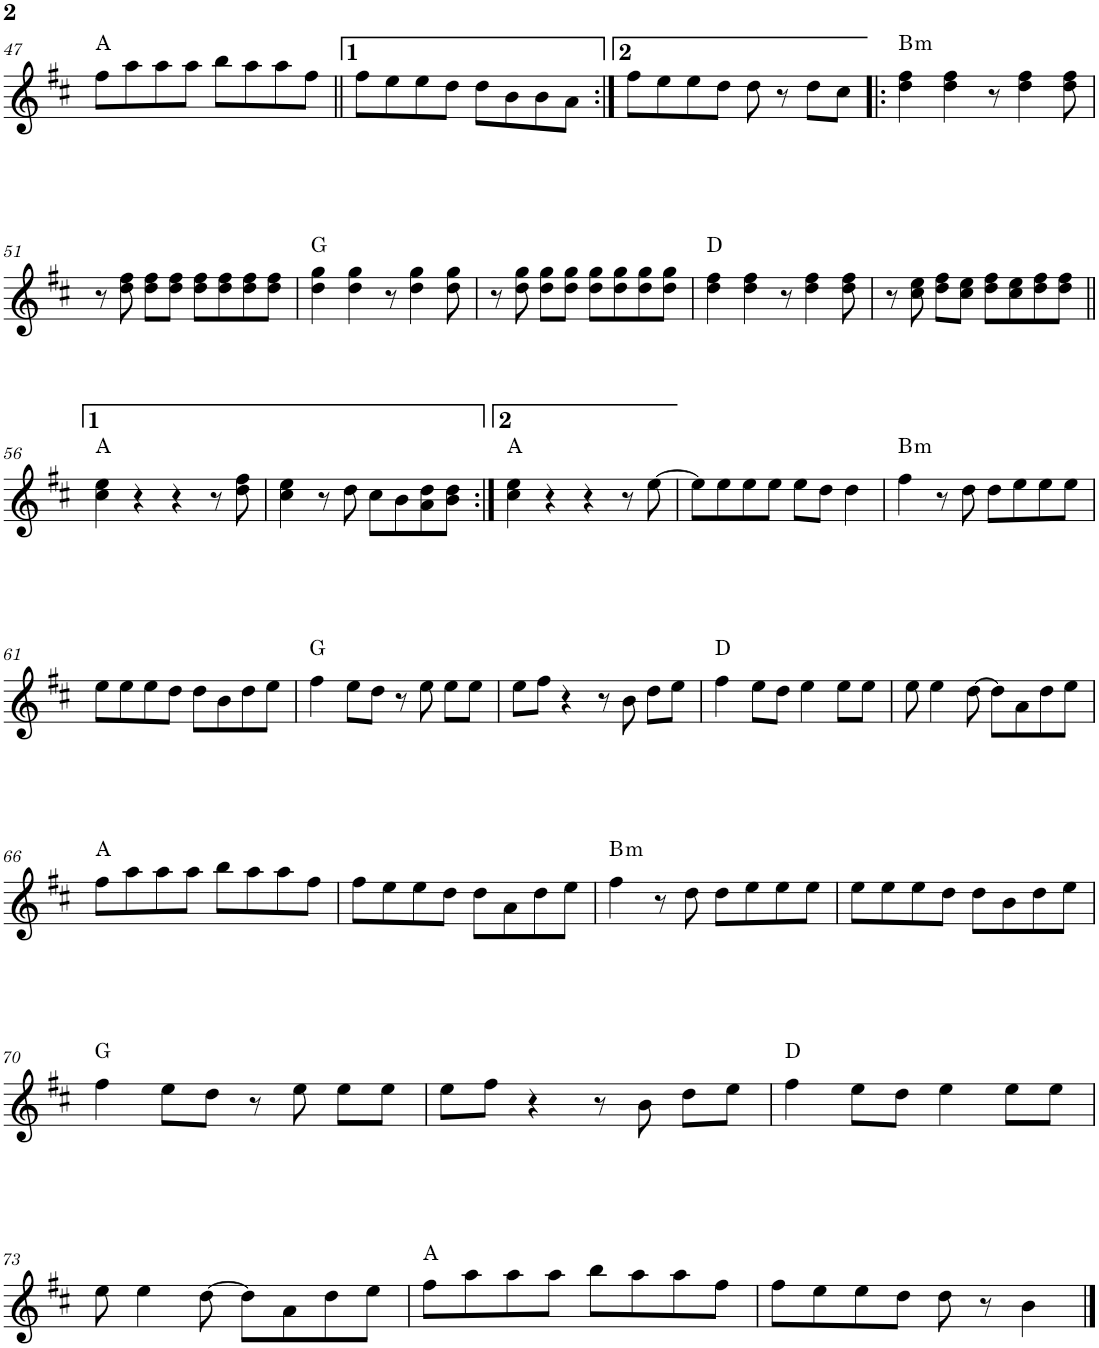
**kern	**harte
*part1	*part1
*staff1	*
*I"P1	*
!!LO:PB:g=z
*clefG2	*
*k[f#c#]	*
*b:	*
*M4/4	*
=47	=47
8ff#\L	A:maj
8aa\	.
8aa\	.
8aa\J	.
8bb\L	.
8aa\	.
8aa\	.
8ff#\J	.
=48||	=48||
8ff#\L	.
8ee\	.
8ee\	.
8dd\J	.
8dd\L	.
8b\	.
8b\	.
8a\J	.
=49:|!	=49:|!
8ff#\L	.
8ee\	.
8ee\	.
8dd\J	.
8dd\	.
8r	.
8dd\L	.
8cc#\J	.
=50!|:	=50!|:
!	!LO:H:kt=m
4dd\ 4ff#\	B:min
4dd\ 4ff#\	.
8r	.
4dd\ 4ff#\	.
8dd\ 8ff#\	.
!!LO:LB:g=z
=51	=51
8r	.
8dd\ 8ff#\	.
8dd\ 8ff#\L	.
8dd\ 8ff#\J	.
8dd\ 8ff#\L	.
8dd\ 8ff#\	.
8dd\ 8ff#\	.
8dd\ 8ff#\J	.
=52	=52
4dd\ 4gg\	G:maj
4dd\ 4gg\	.
8r	.
4dd\ 4gg\	.
8dd\ 8gg\	.
=53	=53
8r	.
8dd\ 8gg\	.
8dd\ 8gg\L	.
8dd\ 8gg\J	.
8dd\ 8gg\L	.
8dd\ 8gg\	.
8dd\ 8gg\	.
8dd\ 8gg\J	.
=54	=54
4dd\ 4ff#\	D:maj
4dd\ 4ff#\	.
8r	.
4dd\ 4ff#\	.
8dd\ 8ff#\	.
=55	=55
8r	.
8cc#\ 8ee\	.
8dd\ 8ff#\L	.
8cc#\ 8ee\J	.
8dd\ 8ff#\L	.
8cc#\ 8ee\	.
8dd\ 8ff#\	.
8dd\ 8ff#\J	.
!!LO:LB:g=z
=56||	=56||
4cc#\ 4ee\	A:maj
4r	.
4r	.
8r	.
8dd\ 8ff#\	.
=57	=57
4cc#\ 4ee\	.
8r	.
8dd\	.
8cc#\L	.
8b\	.
8a\ 8dd\	.
8b\ 8dd\J	.
=58:|!	=58:|!
4cc#\ 4ee\	A:maj
4r	.
4r	.
8r	.
[>8ee\	.
=59	=59
8ee\L]	.
8ee\	.
8ee\	.
8ee\J	.
8ee\L	.
8dd\J	.
4dd\	.
=60	=60
!	!LO:H:kt=m
4ff#\	B:min
8r	.
8dd\	.
8dd\L	.
8ee\	.
8ee\	.
8ee\J	.
!!LO:LB:g=z
=61	=61
8ee\L	.
8ee\	.
8ee\	.
8dd\J	.
8dd\L	.
8b\	.
8dd\	.
8ee\J	.
=62	=62
4ff#\	G:maj
8ee\L	.
8dd\J	.
8r	.
8ee\	.
8ee\L	.
8ee\J	.
=63	=63
8ee\L	.
8ff#\J	.
4r	.
8r	.
8b\	.
8dd\L	.
8ee\J	.
=64	=64
4ff#\	D:maj
8ee\L	.
8dd\J	.
4ee\	.
8ee\L	.
8ee\J	.
=65	=65
8ee\	.
4ee\	.
[>8dd\	.
8dd\L]	.
8a\	.
8dd\	.
8ee\J	.
!!LO:LB:g=z
=66	=66
8ff#\L	A:maj
8aa\	.
8aa\	.
8aa\J	.
8bb\L	.
8aa\	.
8aa\	.
8ff#\J	.
=67	=67
8ff#\L	.
8ee\	.
8ee\	.
8dd\J	.
8dd\L	.
8a\	.
8dd\	.
8ee\J	.
=68	=68
!	!LO:H:kt=m
4ff#\	B:min
8r	.
8dd\	.
8dd\L	.
8ee\	.
8ee\	.
8ee\J	.
=69	=69
8ee\L	.
8ee\	.
8ee\	.
8dd\J	.
8dd\L	.
8b\	.
8dd\	.
8ee\J	.
!!LO:LB:g=z
=70	=70
4ff#\	G:maj
8ee\L	.
8dd\J	.
8r	.
8ee\	.
8ee\L	.
8ee\J	.
=71	=71
8ee\L	.
8ff#\J	.
4r	.
8r	.
8b\	.
8dd\L	.
8ee\J	.
=72	=72
4ff#\	D:maj
8ee\L	.
8dd\J	.
4ee\	.
8ee\L	.
8ee\J	.
!!LO:LB:g=z
=73	=73
8ee\	.
4ee\	.
[>8dd\	.
8dd\L]	.
8a\	.
8dd\	.
8ee\J	.
=74	=74
8ff#\L	A:maj
8aa\	.
8aa\	.
8aa\J	.
8bb\L	.
8aa\	.
8aa\	.
8ff#\J	.
=75	=75
8ff#\L	.
8ee\	.
8ee\	.
8dd\J	.
8dd\	.
8r	.
4b\	.
==	==
*-	*-
